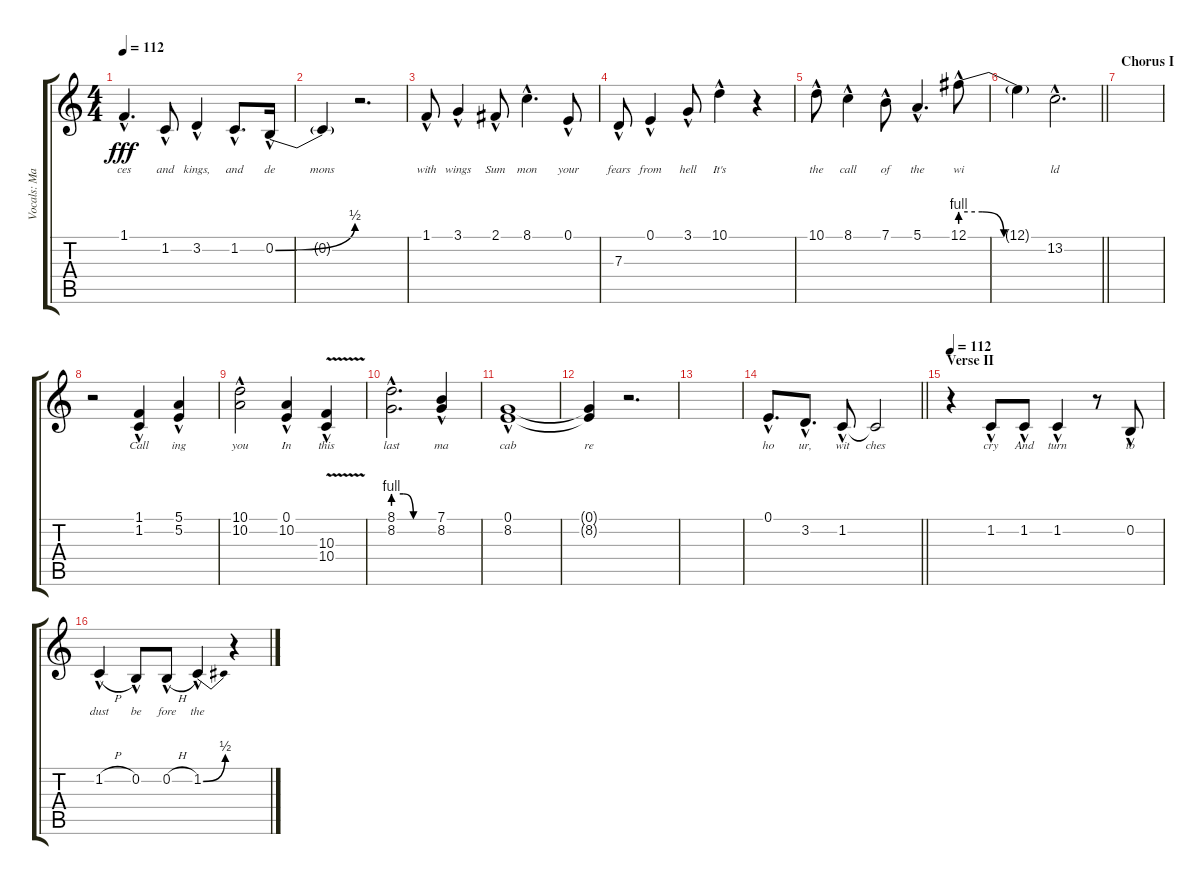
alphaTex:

\track ("Vocals: Martin" "Vocals: Ma") {instrument lead2sawtooth}
\staff {score tabs}
\tuning (E4 B3 G3 D3 A2 E2) {hide}
\ts (4 4)
\tempo 112
\clef g2
\ks c
1.1{hac}.4{d lyrics (0 "ces") lyrics (1 "") lyrics (2 "") lyrics (3 "") lyrics (4 "") dy fff} 1.2{hac}.8{lyrics (0 "and") lyrics (1 "") lyrics (2 "") lyrics (3 "") lyrics (4 "")} 3.2{hac}.4{lyrics (0 "kings,") lyrics (1 "") lyrics (2 "") lyrics (3 "") lyrics (4 "")} 1.2{hac}.8{d lyrics (0 "and") lyrics (1 "") lyrics (2 "") lyrics (3 "") lyrics (4 "")} 0.2{be (bend 0 0 60 2) hac}.16{lyrics (0 "de") lyrics (1 "") lyrics (2 "") lyrics (3 "") lyrics (4 "")} |
0.2{t}.4{lyrics (0 "mons") lyrics (1 "") lyrics (2 "") lyrics (3 "") lyrics (4 "")} r.2{d} |
1.1{hac}.8{lyrics (0 "with") lyrics (1 "") lyrics (2 "") lyrics (3 "") lyrics (4 "")} 3.1{hac}.4{lyrics (0 "wings") lyrics (1 "") lyrics (2 "") lyrics (3 "") lyrics (4 "")} 2.1{hac}.8{lyrics (0 "Sum") lyrics (1 "") lyrics (2 "") lyrics (3 "") lyrics (4 "")} 8.1{hac}.4{d lyrics (0 "mon") lyrics (1 "") lyrics (2 "") lyrics (3 "") lyrics (4 "")} 0.1{hac}.8{lyrics (0 "your") lyrics (1 "") lyrics (2 "") lyrics (3 "") lyrics (4 "")} |
7.3{hac}.8{lyrics (0 "fears") lyrics (1 "") lyrics (2 "") lyrics (3 "") lyrics (4 "")} 0.1{hac}.4{lyrics (0 "from") lyrics (1 "") lyrics (2 "") lyrics (3 "") lyrics (4 "")} 3.1{hac}.8{lyrics (0 "hell") lyrics (1 "") lyrics (2 "") lyrics (3 "") lyrics (4 "")} 10.1{hac}.4{lyrics (0 "It's") lyrics (1 "") lyrics (2 "") lyrics (3 "") lyrics (4 "")} r.4 |
10.1{hac}.8{lyrics (0 "the") lyrics (1 "") lyrics (2 "") lyrics (3 "") lyrics (4 "")} 8.1{hac}.4{lyrics (0 "call") lyrics (1 "") lyrics (2 "") lyrics (3 "") lyrics (4 "")} 7.1{hac}.8{lyrics (0 "of") lyrics (1 "") lyrics (2 "") lyrics (3 "") lyrics (4 "")} 5.1{hac}.4{d lyrics (0 "the") lyrics (1 "") lyrics (2 "") lyrics (3 "") lyrics (4 "")} 12.1{be (custom 0 4 15 4 30 0 60 0) hac}.8{lyrics (0 "wi") lyrics (1 "") lyrics (2 "") lyrics (3 "") lyrics (4 "")} |
\barLineRight lightlight
12.1{t}.4{lyrics (0 "") lyrics (1 "") lyrics (2 "") lyrics (3 "") lyrics (4 "")} 13.2{hac}.2{d lyrics (0 "ld") lyrics (1 "") lyrics (2 "") lyrics (3 "") lyrics (4 "")} |
\section ("" "Chorus I")
|
r.2 (1.1{hac} 1.2{hac}).4{lyrics (0 "Call") lyrics (1 "") lyrics (2 "") lyrics (3 "") lyrics (4 "")} (5.1{hac} 5.2{hac}).4{lyrics (0 "ing") lyrics (1 "") lyrics (2 "") lyrics (3 "") lyrics (4 "")} |
(10.1{hac} 10.2{hac}).2{lyrics (0 "you") lyrics (1 "") lyrics (2 "") lyrics (3 "") lyrics (4 "")} (0.1{hac} 10.2{hac}).4{lyrics (0 "In") lyrics (1 "") lyrics (2 "") lyrics (3 "") lyrics (4 "")} (10.3{v hac} 10.4{hac}).4{lyrics (0 "this") lyrics (1 "") lyrics (2 "") lyrics (3 "") lyrics (4 "")} |
(8.1{be (custom 0 4 15 4 30 0 60 0) hac} 8.2{hac}).2{d lyrics (0 "last") lyrics (1 "") lyrics (2 "") lyrics (3 "") lyrics (4 "")} (7.1{hac} 8.2{hac}).4{lyrics (0 "ma") lyrics (1 "") lyrics (2 "") lyrics (3 "") lyrics (4 "")} |
(0.1{hac} 8.2{hac}).1{lyrics (0 "cab") lyrics (1 "") lyrics (2 "") lyrics (3 "") lyrics (4 "")} |
(0.1{t} 8.2{t}).4{lyrics (0 "re") lyrics (1 "") lyrics (2 "") lyrics (3 "") lyrics (4 "")} r.2{d} |
|
\barLineRight lightlight
0.1{hac}.8{d lyrics (0 "ho") lyrics (1 "") lyrics (2 "") lyrics (3 "") lyrics (4 "")} 3.2{hac}.8{d lyrics (0 "ur,") lyrics (1 "") lyrics (2 "") lyrics (3 "") lyrics (4 "")} 1.2{hac}.8{lyrics (0 "wit") lyrics (1 "") lyrics (2 "") lyrics (3 "") lyrics (4 "")} 1.2{t}.2{lyrics (0 "ches") lyrics (1 "") lyrics (2 "") lyrics (3 "") lyrics (4 "")} |
\section ("" "Verse II")
\tempo 112
r.4 1.2{hac}.8{lyrics (0 "cry") lyrics (1 "") lyrics (2 "") lyrics (3 "") lyrics (4 "")} 1.2{hac}.8{lyrics (0 "And") lyrics (1 "") lyrics (2 "") lyrics (3 "") lyrics (4 "")} 1.2{hac}.4{lyrics (0 "turn") lyrics (1 "") lyrics (2 "") lyrics (3 "") lyrics (4 "")} r.8 0.2{hac}.8{lyrics (0 "to") lyrics (1 "") lyrics (2 "") lyrics (3 "") lyrics (4 "")} |
1.2{h hac}.4{lyrics (0 "dust") lyrics (1 "") lyrics (2 "") lyrics (3 "") lyrics (4 "")} 0.2{hac}.8{lyrics (0 "be") lyrics (1 "") lyrics (2 "") lyrics (3 "") lyrics (4 "")} 0.2{h hac}.8{lyrics (0 "fore") lyrics (1 "") lyrics (2 "") lyrics (3 "") lyrics (4 "")} 1.2{be (bend 0 0 60 2) hac}.4{lyrics (0 "the") lyrics (1 "") lyrics (2 "") lyrics (3 "") lyrics (4 "")} r.4
